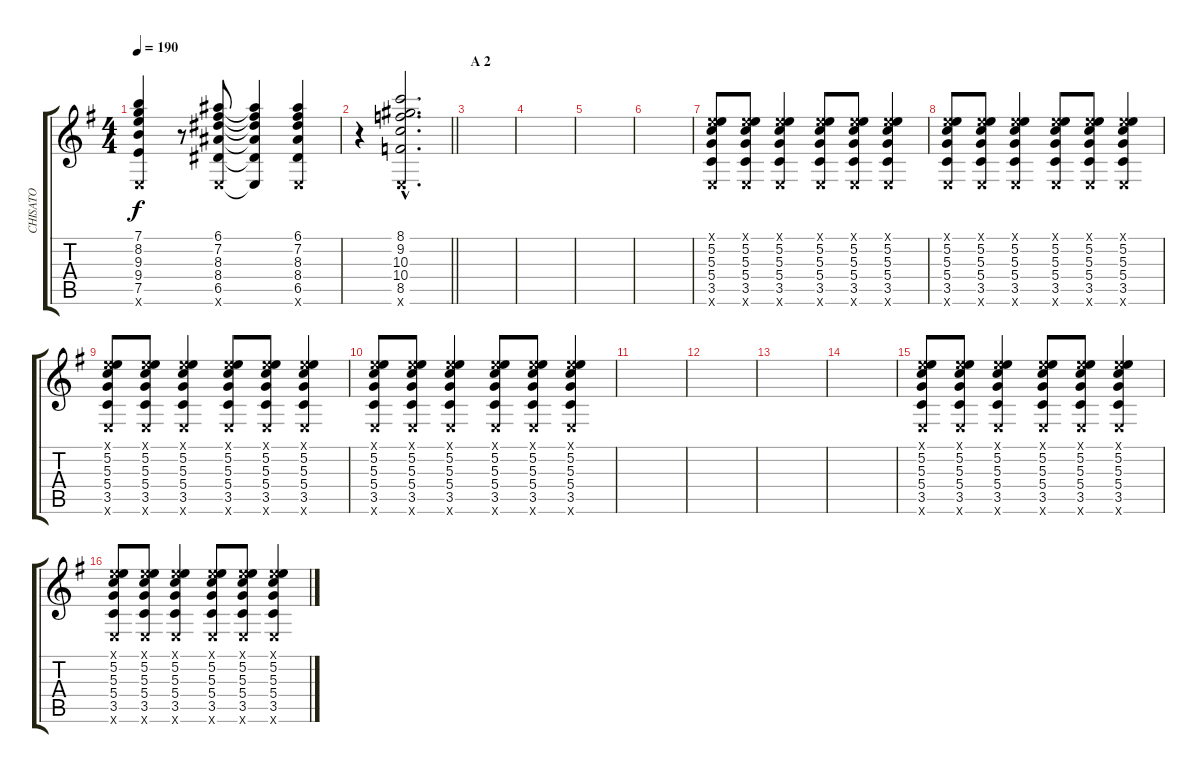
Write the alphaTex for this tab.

\track ("CHISATO" "CHISATO") {instrument distortionguitar}
\staff {score tabs}
\tuning (E4 B3 G3 D3 A2 E2) {hide}
\ts (4 4)
\tempo 190
\clef g2
\ks g
(7.1 8.2 9.3 9.4 7.5 0.6{x}).4{dy f} r.8 (6.1 7.2 8.3 8.4 6.5 0.6{x}).8 (6.1{t} 7.2{t} 8.3{t} 8.4{t} 6.5{t} 0.6{t}).4 (6.1 7.2 8.3 8.4 6.5 0.6{x}).4 |
\barLineRight lightlight
r.4 (8.1{hac} 9.2{hac} 10.3{hac} 10.4{hac} 8.5{hac} 0.6{hac x}).2{d} |
\section ("" "A 2")
|
|
|
|
(0.1{x} 5.2 5.3 5.4 3.5 0.6{x}).8{volume 8 balance 13} (0.1{x} 5.2 5.3 5.4 3.5 0.6{x}).8 (0.1{x} 5.2 5.3 5.4 3.5 0.6{x}).4 (0.1{x} 5.2 5.3 5.4 3.5 0.6{x}).8 (0.1{x} 5.2 5.3 5.4 3.5 0.6{x}).8 (0.1{x} 5.2 5.3 5.4 3.5 0.6{x}).4 |
(0.1{x} 5.2 5.3 5.4 3.5 0.6{x}).8 (0.1{x} 5.2 5.3 5.4 3.5 0.6{x}).8 (0.1{x} 5.2 5.3 5.4 3.5 0.6{x}).4 (0.1{x} 5.2 5.3 5.4 3.5 0.6{x}).8 (0.1{x} 5.2 5.3 5.4 3.5 0.6{x}).8 (0.1{x} 5.2 5.3 5.4 3.5 0.6{x}).4 |
(0.1{x} 5.2 5.3 5.4 3.5 0.6{x}).8 (0.1{x} 5.2 5.3 5.4 3.5 0.6{x}).8 (0.1{x} 5.2 5.3 5.4 3.5 0.6{x}).4 (0.1{x} 5.2 5.3 5.4 3.5 0.6{x}).8 (0.1{x} 5.2 5.3 5.4 3.5 0.6{x}).8 (0.1{x} 5.2 5.3 5.4 3.5 0.6{x}).4 |
(0.1{x} 5.2 5.3 5.4 3.5 0.6{x}).8 (0.1{x} 5.2 5.3 5.4 3.5 0.6{x}).8 (0.1{x} 5.2 5.3 5.4 3.5 0.6{x}).4 (0.1{x} 5.2 5.3 5.4 3.5 0.6{x}).8 (0.1{x} 5.2 5.3 5.4 3.5 0.6{x}).8 (0.1{x} 5.2 5.3 5.4 3.5 0.6{x}).4 |
|
|
|
|
(0.1{x} 5.2 5.3 5.4 3.5 0.6{x}).8{volume 8 balance 13} (0.1{x} 5.2 5.3 5.4 3.5 0.6{x}).8 (0.1{x} 5.2 5.3 5.4 3.5 0.6{x}).4 (0.1{x} 5.2 5.3 5.4 3.5 0.6{x}).8 (0.1{x} 5.2 5.3 5.4 3.5 0.6{x}).8 (0.1{x} 5.2 5.3 5.4 3.5 0.6{x}).4 |
(0.1{x} 5.2 5.3 5.4 3.5 0.6{x}).8 (0.1{x} 5.2 5.3 5.4 3.5 0.6{x}).8 (0.1{x} 5.2 5.3 5.4 3.5 0.6{x}).4 (0.1{x} 5.2 5.3 5.4 3.5 0.6{x}).8 (0.1{x} 5.2 5.3 5.4 3.5 0.6{x}).8 (0.1{x} 5.2 5.3 5.4 3.5 0.6{x}).4
